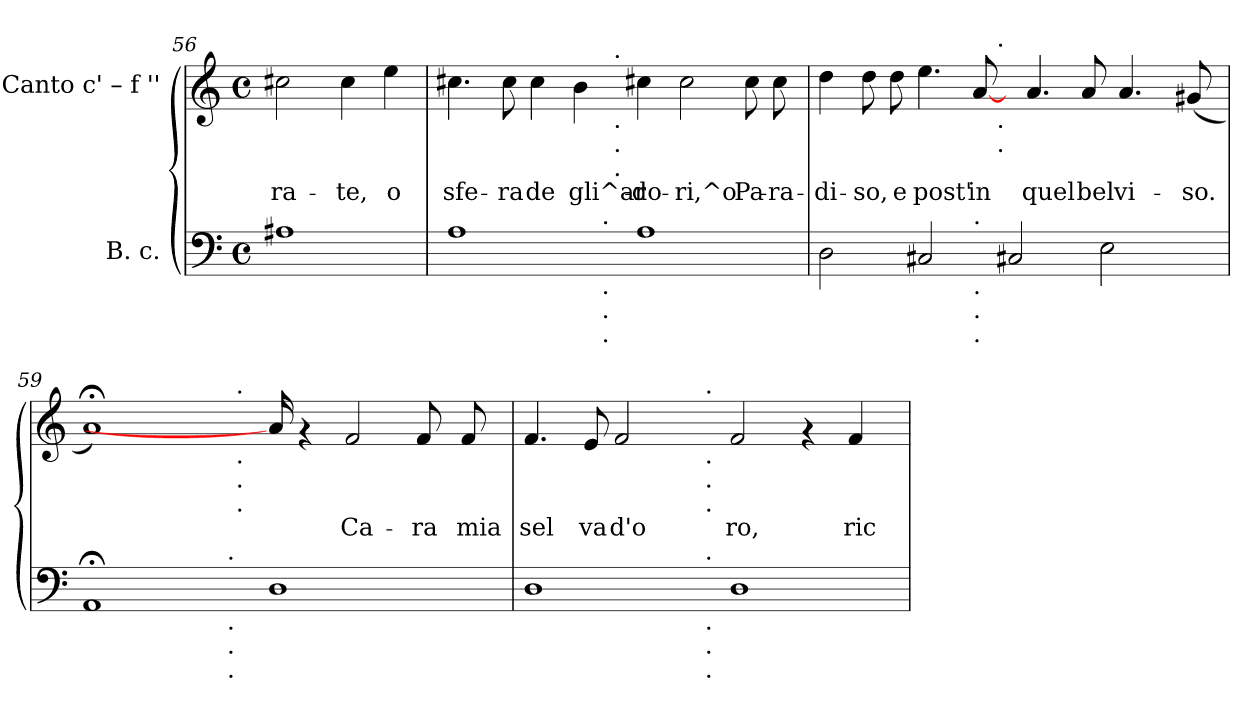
**kern	**kern	**text
*part2	*part1	*part1
*staff2	*staff1	*staff1
*I"B. c.	*I"Canto  c' – f ''	*
*clefF4	*clefG2	*
*k[]	*k[]	*
*C:	*C:	*
*M4/4	*M4/4	*
*met(c)	*met(c)	*
=56	=56	=56
!	!	!LO:LY:b:cj
1A#	2cc#X\	-ra-
!	!	!LO:LY:b:cj
.	4cc#\	-te,
!	!	!LO:LY:b:cj
.	4ee\	o
!!LO:LB:g=z
=57	=57	=57
!	!	!LO:LY:b:cj
*^	*^	*
1A	2..ryy	4.cc#X\	2ryy	sfe-
!	!	!	!	!LO:LY:b:cj
.	.	8cc#\	.	-ra
!	!	!	!	!LO:LY:b:cj
.	.	4cc#\	4ryy	de
!	!	!	!	!LO:LY:b:cj
.	.	4b\	8ryy	gli^ar-
!	!LO:TX:a:t=.	!	!	!
!	!LO:TX:b:t=.	!	!	!
!	!LO:TX:b:t=.	!	!	!
!	!LO:TX:b:t=.	!	!	!
.	1ryy	.	32ryy	.
!	!	!	!LO:TX:a:t=.	!
!	!	!	!LO:TX:b:t=.	!
!	!	!	!LO:TX:b:t=.	!
!	!	!	!LO:TX:b:t=.	!
.	.	.	1ryy	.
!	!	!	!	!LO:LY:b:cj
1A	.	4cc#X\	.	-do-
!	!	!	!	!LO:LY:b:cj
.	.	2cc#\	.	-ri,^o
!	!	!	!	!LO:LY:b:cj
.	.	8cc#\	.	Pa-
!	!	!	!	!LO:LY:b:cj
.	8ryy	8cc#\	.	-ra-
.	.	.	16.ryy	.
=58	=58	=58	=58	=58
!	!	!	!	!LO:LY:b:cj
2D\	2..ryy	4dd\	2ryy	-di-
!	!	!	!	!LO:LY:b:cj
.	.	8dd\	.	-so,
!	!	!	!	!LO:LY:b:cj
.	.	8dd\	.	e
!	!	!	!	!LO:LY:b:cj
2C#X/	.	4.ee\	4...ryy	post'
!	!LO:TX:a:t=.	!	!	!
!	!LO:TX:b:t=.	!	!	!
!	!LO:TX:b:t=.	!	!	!
!	!LO:TX:b:t=.	!	!	!
!	!	!	!	!LO:LY:b:cj
.	1ryy	[8a/	.	in
!	!	!	!LO:TX:a:t=.	!
!	!	!	!LO:TX:b:t=.	!
!	!	!	!LO:TX:b:t=.	!
.	.	.	1ryy	.
2C#X/	.	16ryy	.	.
!	!	!	!	!LO:LY:b:cj
.	.	4.a/	.	quel
!	!	!	!	!LO:LY:b:cj
.	.	8a/	.	bel
2E\	.	.	.	.
!	!	!	!	!LO:LY:b:cj
.	.	4.a/	.	vi-
.	8.ryy	.	.	.
!	!	!	!	!LO:LY:b:cj
.	.	(<8g#X/	.	-so.
.	.	.	16.ryy	.
16ryy	.	.	.	.
=59	=59	=59	=59	=59
!	!	!	!	!LO:LY:b:cj
1AA;<	2ryy	1a;<)	2ryy	.
.	4ryy	.	4ryy	.
.	16.ryy	.	16..ryy	.
!	!LO:TX:a:t=.	!	!	!
!	!LO:TX:b:t=.	!	!	!
!	!LO:TX:b:t=.	!	!	!
!	!LO:TX:b:t=.	!	!	!
.	1ryy	.	.	.
!	!	!	!LO:TX:a:t=.	!
!	!	!	!LO:TX:b:t=.	!
!	!	!	!LO:TX:b:t=.	!
!	!	!	!LO:TX:b:t=.	!
.	.	.	1ryy	.
1D	.	16a/]	.	.
.	.	4rf	.	.
!	!	!	!	!LO:LY:b:cj
.	.	2f/	.	Ca-
!	!	!	!	!LO:LY:b:cj
.	.	8f/	.	-ra
.	8..ryy	.	.	.
.	.	.	8ryy	.
!	!	!	!	!LO:LY:b:cj
.	.	8f/	.	mia
.	.	.	16ryy	.
16ryy	.	.	.	.
.	.	.	64ryy	.
!!LO:LB:g=z	!!
=60	=60	=60	=60	=60
!	!	!	!	!LO:LY:b:cj
1D	2ryy	4.f/	2ryy	sel
!	!	!	!	!LO:LY:b:cj
.	.	8e/	.	va
!	!	!	!	!LO:LY:b:cj
.	4ryy	2f/	4ryy	d'o
.	8ryy	.	8ryy	.
.	32ryy	.	32ryy	.
!	!	!	!LO:TX:a:t=.	!
!	!	!	!LO:TX:b:t=.	!
!	!	!	!LO:TX:b:t=.	!
!	!	!	!LO:TX:b:t=.	!
!	!LO:TX:a:t=.	!	!	!
!	!LO:TX:b:t=.	!	!	!
!	!LO:TX:b:t=.	!	!	!
!	!LO:TX:b:t=.	!	!	!
.	1ryy	.	1ryy	.
!	!	!	!	!LO:LY:b:cj
1D	.	2f/	.	ro,
.	.	4rf	.	.
!	!	!	!	!LO:LY:b:cj
.	.	4f/	.	ric
.	16.ryy	.	16.ryy	.
*v	*v	*	*	*
*	*v	*v	*
=	=	=
*-	*-	*-
